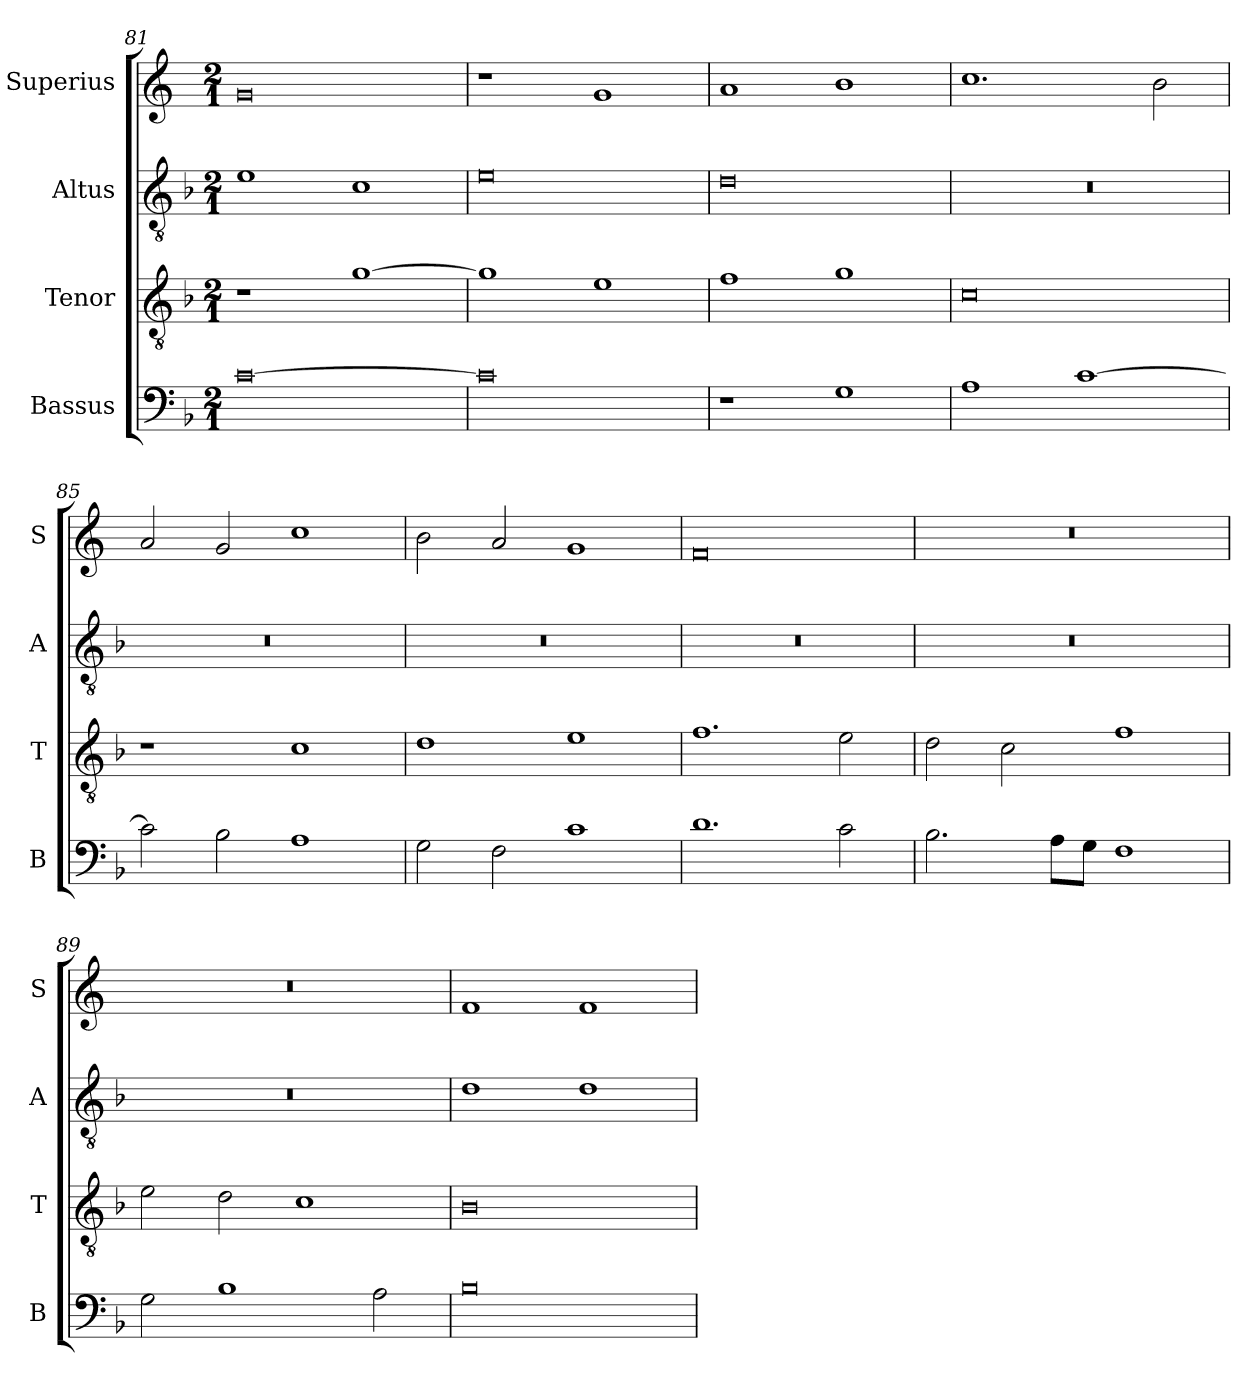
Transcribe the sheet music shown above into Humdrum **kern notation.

**kern	**kern	**kern	**kern
*part4	*part3	*part2	*part1
*staff4	*staff3	*staff2	*staff1
*I"Bassus	*I"Tenor	*I"Altus	*I"Superius
*I'B	*I'T	*I'A	*I'S
*clefF4	*clefGv2	*clefGv2	*clefG2
*k[b-]	*k[b-]	*k[b-]	*k[]
*M2/1	*M2/1	*M2/1	*M2/1
=81	=81	=81	=81
[0c	1r	1e	0g
.	[1g	1c	.
=82	=82	=82	=82
0c]	1g]	0e	1r
.	1e	.	1g
=83	=83	=83	=83
1r	1f	0d	1a
1G	1g	.	1b
=84	=84	=84	=84
1A	0c	0r	1.cc
[1c	.	.	.
.	.	.	2b\
=85	=85	=85	=85
2c\]	1r	0r	2a/
2B-\	.	.	2g/
1A	1c	.	1cc
=86	=86	=86	=86
2G\	1d	0r	2b\
2F\	.	.	2a/
1c	1e	.	1g
=87	=87	=87	=87
1.d	1.f	0r	0f
2c\	2e\	.	.
=88	=88	=88	=88
2.B-\	2d\	0r	0r
.	2c\	.	.
8A\L	.	.	.
8G\J	.	.	.
1F	1f	.	.
=89	=89	=89	=89
2G\	2e\	0r	0r
1B-	2d\	.	.
.	1c	.	.
2A\	.	.	.
=90	=90	=90	=90
0B-	0B-	1d	1f
.	.	1d	1f
=	=	=	=
*-	*-	*-	*-
